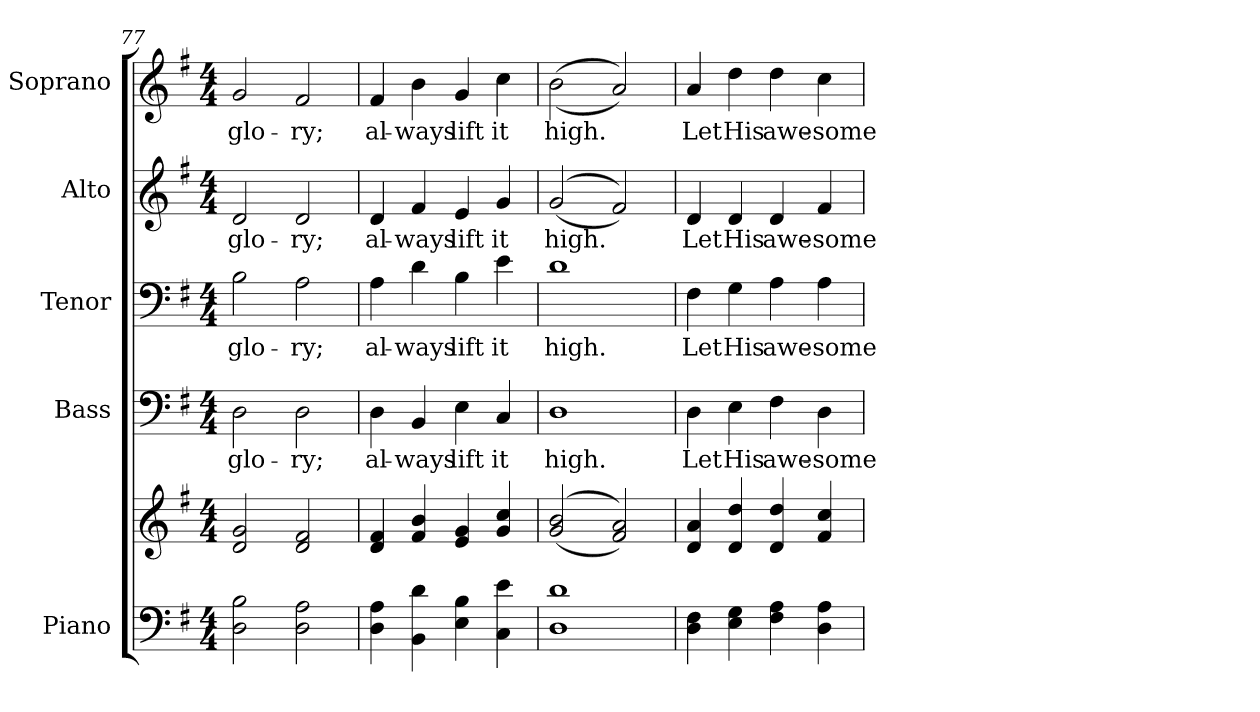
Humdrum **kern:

**kern	**kern	**kern	**text	**kern	**text	**kern	**text	**kern	**text
*part5	*part5	*part4	*part4	*part3	*part3	*part2	*part2	*part1	*part1
*staff6	*staff5	*staff4	*staff4	*staff3	*staff3	*staff2	*staff2	*staff1	*staff1
*I"Piano	*	*I"Bass	*	*I"Tenor	*	*I"Alto	*	*I"Soprano	*
*I'Pno.	*	*I'B.	*	*I'T.	*	*I'A.	*	*I'S.	*
!!LO:PB:g=z
*clefF4	*clefG2	*clefF4	*	*clefF4	*	*clefG2	*	*clefG2	*
*k[f#]	*k[f#]	*k[f#]	*	*k[f#]	*	*k[f#]	*	*k[f#]	*
*G:	*G:	*G:	*	*G:	*	*G:	*	*G:	*
*M4/4	*M4/4	*M4/4	*	*M4/4	*	*M4/4	*	*M4/4	*
=77	=77	=77	=77	=77	=77	=77	=77	=77	=77
!	!	!	!LO:LY:b:color=#000000	!	!	!	!	!	!
!	!	!	!	!	!LO:LY:b:color=#000000	!	!	!	!
!	!	!	!	!	!	!	!LO:LY:b:color=#000000	!	!
!	!	!	!	!	!	!	!	!	!LO:LY:b:color=#000000
2Di\ 2Bi	2di/ 2gi	2Di\	glo-	2Bi\	glo-	2di/	glo-	2gi/	glo-
!	!	!	!LO:LY:b:color=#000000	!	!	!	!	!	!
!	!	!	!	!	!LO:LY:b:color=#000000	!	!	!	!
!	!	!	!	!	!	!	!LO:LY:b:color=#000000	!	!
!	!	!	!	!	!	!	!	!	!LO:LY:b:color=#000000
2Di\ 2Ai	2di/ 2f#i	2Di\	-ry;	2Ai\	-ry;	2di/	-ry;	2f#i/	-ry;
=78	=78	=78	=78	=78	=78	=78	=78	=78	=78
!	!	!	!LO:LY:b:color=#000000	!	!	!	!	!	!
!	!	!	!	!	!LO:LY:b:color=#000000	!	!	!	!
!	!	!	!	!	!	!	!LO:LY:b:color=#000000	!	!
!	!	!	!	!	!	!	!	!	!LO:LY:b:color=#000000
4Di\ 4Ai	4di/ 4f#i	4Di\	al-	4Ai\	al-	4di/	al-	4f#i/	al-
!	!	!	!LO:LY:b:color=#000000	!	!	!	!	!	!
!	!	!	!	!	!LO:LY:b:color=#000000	!	!	!	!
!	!	!	!	!	!	!	!LO:LY:b:color=#000000	!	!
!	!	!	!	!	!	!	!	!	!LO:LY:b:color=#000000
4BBi\ 4di	4f#i/ 4bi	4BBi/	-ways	4di\	-ways	4f#i/	-ways	4bi\	-ways
!	!	!	!LO:LY:b:color=#000000	!	!	!	!	!	!
!	!	!	!	!	!LO:LY:b:color=#000000	!	!	!	!
!	!	!	!	!	!	!	!LO:LY:b:color=#000000	!	!
!	!	!	!	!	!	!	!	!	!LO:LY:b:color=#000000
4Ei\ 4Bi	4ei/ 4gi	4Ei\	lift	4Bi\	lift	4ei/	lift	4gi/	lift
!	!	!	!LO:LY:b:color=#000000	!	!	!	!	!	!
!	!	!	!	!	!LO:LY:b:color=#000000	!	!	!	!
!	!	!	!	!	!	!	!LO:LY:b:color=#000000	!	!
!	!	!	!	!	!	!	!	!	!LO:LY:b:color=#000000
4Ci\ 4ei	4gi/ 4cci	4Ci/	it	4ei\	it	4gi/	it	4cci\	it
=79	=79	=79	=79	=79	=79	=79	=79	=79	=79
!	!	!	!LO:LY:b:color=#000000	!	!	!	!	!	!
!	!	!	!	!	!LO:LY:b:color=#000000	!	!	!	!
!	!	!	!	!	!	!	!LO:LY:b:color=#000000	!	!
!	!	!	!	!	!	!	!	!	!LO:LY:b:color=#000000
1Di 1di	((2gi/ 2bi	1Di	high.	1di	high.	((2gi/	high.	((2bi\	high.
.	2f#i/ 2ai))	.	.	.	.	2f#i/))	.	2ai/))	.
=80	=80	=80	=80	=80	=80	=80	=80	=80	=80
!	!	!	!LO:LY:b:color=#000000	!	!	!	!	!	!
!	!	!	!	!	!LO:LY:b:color=#000000	!	!	!	!
!	!	!	!	!	!	!	!LO:LY:b:color=#000000	!	!
!	!	!	!	!	!	!	!	!	!LO:LY:b:color=#000000
4Di\ 4F#i	4di/ 4ai	4Di\	Let	4F#i\	Let	4di/	Let	4ai/	Let
!	!	!	!LO:LY:b:color=#000000	!	!	!	!	!	!
!	!	!	!	!	!LO:LY:b:color=#000000	!	!	!	!
!	!	!	!	!	!	!	!LO:LY:b:color=#000000	!	!
!	!	!	!	!	!	!	!	!	!LO:LY:b:color=#000000
4Ei\ 4Gi	4di/ 4ddi	4Ei\	His	4Gi\	His	4di/	His	4ddi\	His
!	!	!	!LO:LY:b:color=#000000	!	!	!	!	!	!
!	!	!	!	!	!LO:LY:b:color=#000000	!	!	!	!
!	!	!	!	!	!	!	!LO:LY:b:color=#000000	!	!
!	!	!	!	!	!	!	!	!	!LO:LY:b:color=#000000
4F#i\ 4Ai	4di/ 4ddi	4F#i\	awe-	4Ai\	awe-	4di/	awe-	4ddi\	awe-
!	!	!	!LO:LY:b:color=#000000	!	!	!	!	!	!
!	!	!	!	!	!LO:LY:b:color=#000000	!	!	!	!
!	!	!	!	!	!	!	!LO:LY:b:color=#000000	!	!
!	!	!	!	!	!	!	!	!	!LO:LY:b:color=#000000
4Di\ 4Ai	4f#i/ 4cci	4Di\	-some	4Ai\	-some	4f#i/	-some	4cci\	-some
=	=	=	=	=	=	=	=	=	=
*-	*-	*-	*-	*-	*-	*-	*-	*-	*-
